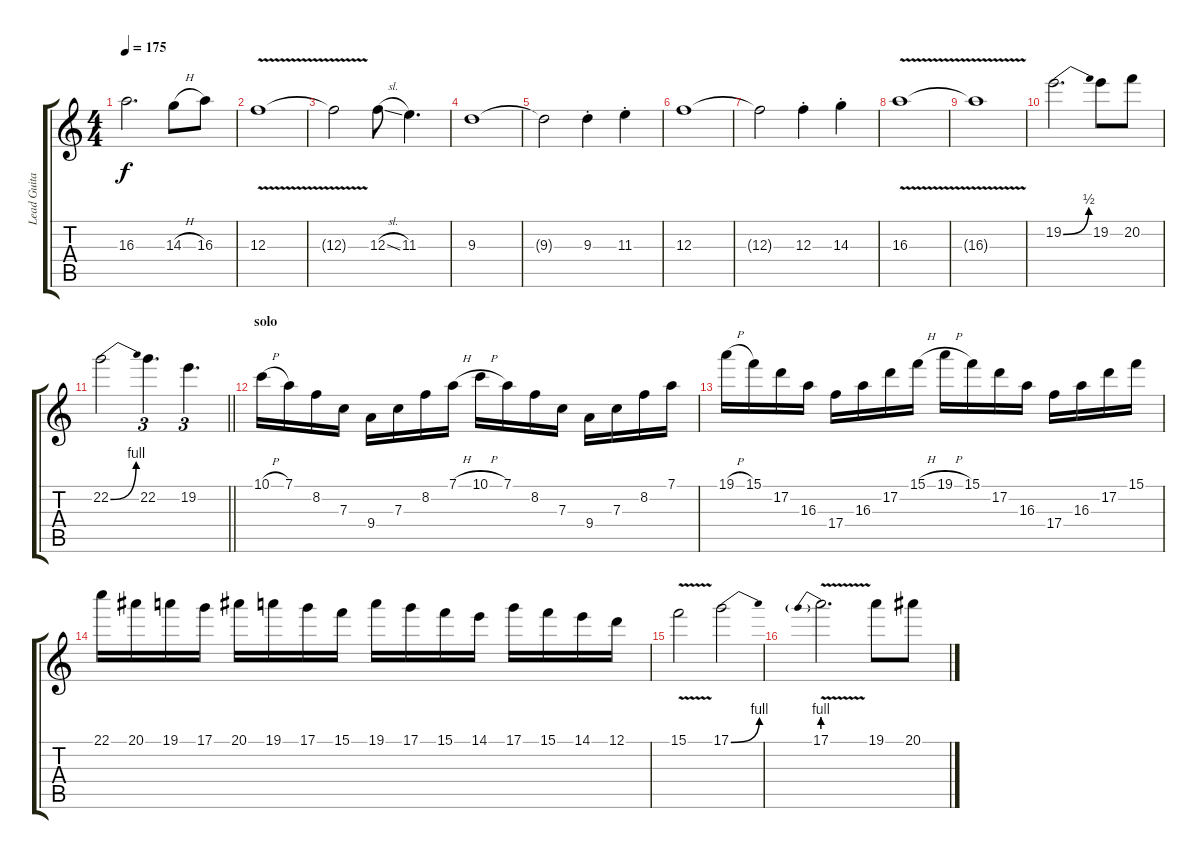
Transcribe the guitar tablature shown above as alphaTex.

\track ("Lead Guitar 1" "Lead Guita") {instrument overdrivenguitar}
\staff {score tabs}
\tuning (D4 A3 F3 C3 G2 D2) {hide}
\ts (4 4)
\tempo 175
\clef g2
\ks c
16.3{t}.2{d dy f} 14.3{h}.8 16.3.8 |
12.3{v}.1 |
12.3{t}.2 12.3{sl}.8 11.3.4{d} |
9.3.1 |
9.3{t}.2 9.3{st}.4 11.3{st}.4 |
12.3.1 |
12.3{t}.2 12.3{st}.4 14.3{st}.4 |
16.3{v}.1 |
16.3{t}.1 |
19.2{be (bend 0 0 60 2)}.2{d} 19.2.8 20.2.8 |
\barLineRight lightlight
22.2{be (bend 0 0 60 4)}.2 22.2.4{d tu (3 2)} 19.2.4{d tu (3 2)} |
\section ("" "solo")
10.1{h}.16 7.1.16 8.2.16 7.3.16 9.4.16 7.3.16 8.2.16 7.1{h}.16 10.1{h}.16 7.1.16 8.2.16 7.3.16 9.4.16 7.3.16 8.2.16 7.1.16 |
19.1{h}.16 15.1.16 17.2.16 16.3.16 17.4.16 16.3.16 17.2.16 15.1{h}.16 19.1{h}.16 15.1.16 17.2.16 16.3.16 17.4.16 16.3.16 17.2.16 15.1.16 |
22.1.16 20.1.16 19.1.16 17.1.16 20.1.16 19.1.16 17.1.16 15.1.16 19.1.16 17.1.16 15.1.16 14.1.16 17.1.16 15.1.16 14.1.16 12.1.16 |
15.1{v}.2 17.1{be (bend 0 0 60 4)}.2 |
17.1{be (prebend 0 4 60 4) v}.2{d} 19.1.8 20.1.8
